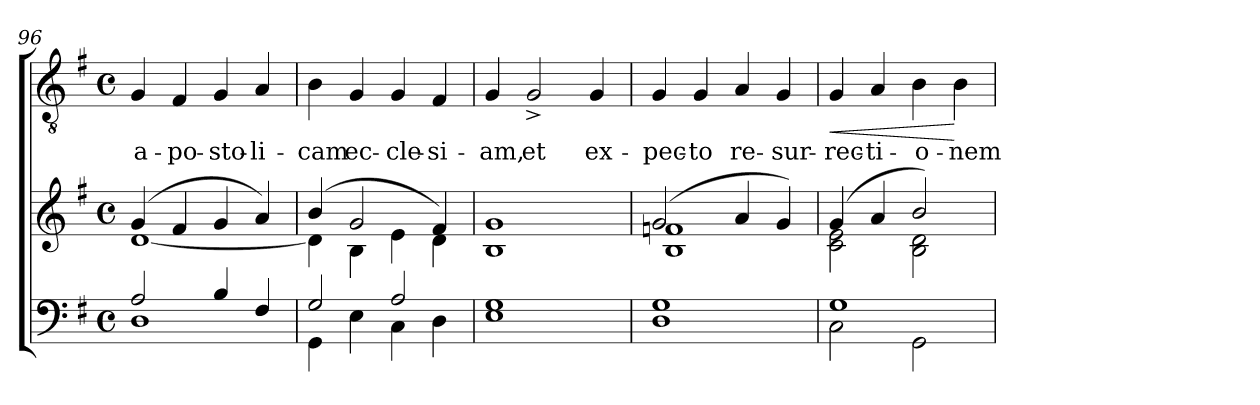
**kern	**kern	**kern	**text	**dynam
*part2	*part2	*part1	*part1	*part1
*staff3	*staff2	*staff1	*staff1	*staff1
*clefF4	*clefG2	*clefGv2	*	*
*k[f#]	*k[f#]	*k[f#]	*	*
*G:	*G:	*G:	*	*
*M4/4	*M4/4	*M4/4	*	*
*met(c)	*met(c)	*met(c)	*	*
=96	=96	=96	=96	=96
*^	*^	*	*	*
!	!	!	!	!	!LO:LY:b	!
2A/	1D	(4g/	[<1d	4G/	a-	.
!	!	!	!	!	!LO:LY:b	!
.	.	4f#/	.	4F#/	-po-	.
!	!	!	!	!	!LO:LY:b	!
4B/	.	4g/	.	4G/	-sto-	.
!	!	!	!	!	!LO:LY:b	!
4F#/	.	4a/)	.	4A/	-li-	.
=97	=97	=97	=97	=97	=97	=97
!	!	!	!	!	!LO:LY:b	!
2G/	4GG\	(4b/	4d\]	4B\	-cam	.
!	!	!	!	!	!LO:LY:b	!
.	4E\	2g/	4B\	4G/	ec-	.
!	!	!	!	!	!LO:LY:b	!
2A/	4C\	.	4e\	4G/	-cle-	.
!	!	!	!	!	!LO:LY:b	!
.	4D\	4f#/)	4d\	4F#/	-si-	.
=98	=98	=98	=98	=98	=98	=98
!	!	!	!	!	!LO:LY:b	!
1G	1E	1g	1B	4G/	-am,	.
!	!	!	!	!	!LO:LY:b	!
.	.	.	.	2G^>/	et	.
!	!	!	!	!	!LO:LY:b	!
.	.	.	.	4G/	ex-	.
=99	=99	=99	=99	=99	=99	=99
!	!	!	!	!	!LO:LY:b	!
1G	1D	(2g/	1B 1fn	4G/	-pec-	.
!	!	!	!	!	!LO:LY:b	!
.	.	.	.	4G/	-to	.
!	!	!	!	!	!LO:LY:b	!
.	.	4a/	.	4A/	re-	.
!	!	!	!	!	!LO:LY:b	!
.	.	4g/)	.	4G/	-sur-	.
!!LO:PB:g=z
=100	=100	=100	=100	=100	=100	=100
!	!	!	!	!	!LO:LY:b	!LO:HP:b
1G	2C\	(4g/	2c\ 2e\	4G/	-rec-	<
!	!	!	!	!	!LO:LY:b	!
.	.	4a/	.	4A/	-ti-	.
!	!	!	!	!	!LO:LY:b	!
.	2GG\	2b/)	2B\ 2d\	4B\	-o-	.
!	!	!	!	!	!LO:LY:b	!
.	.	.	.	4B\	-nem	[
*v	*v	*	*	*	*	*
*	*v	*v	*	*	*
=	=	=	=	=
*-	*-	*-	*-	*-
